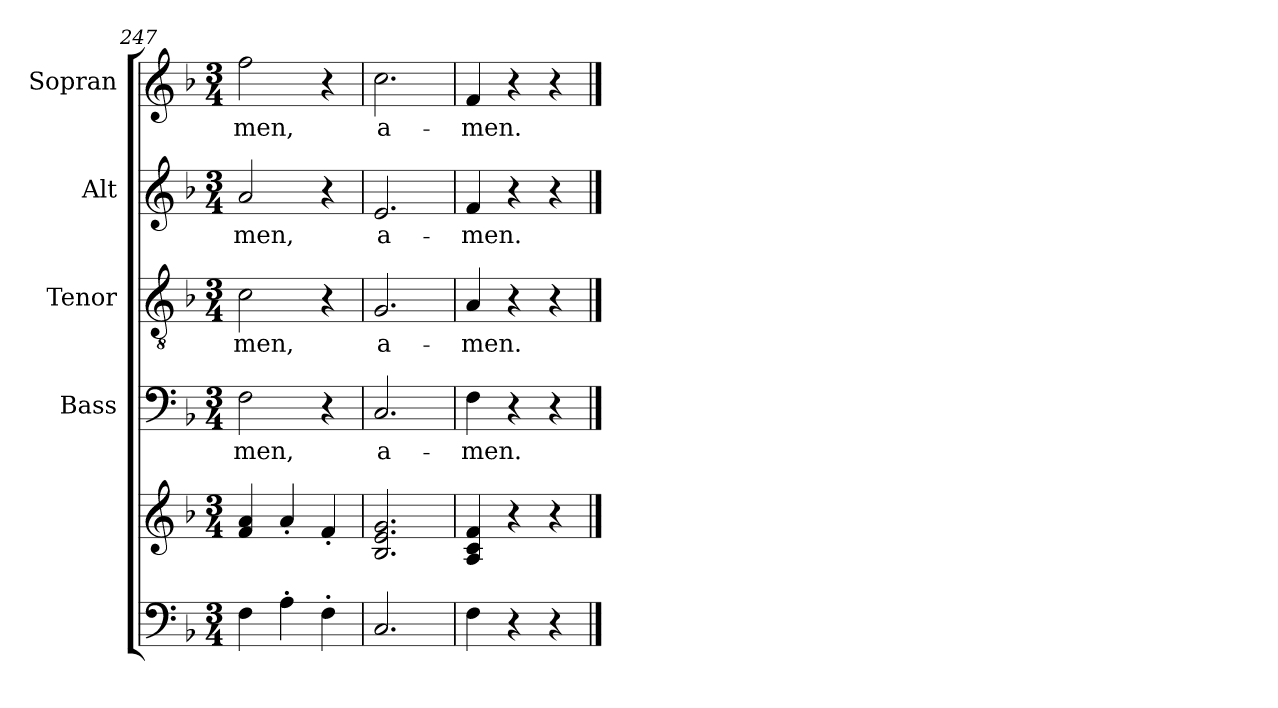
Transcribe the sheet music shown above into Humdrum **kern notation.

**kern	**kern	**kern	**text	**kern	**text	**kern	**text	**kern	**text
*part5	*part5	*part4	*part4	*part3	*part3	*part2	*part2	*part1	*part1
*staff6	*staff5	*staff4	*staff4	*staff3	*staff3	*staff2	*staff2	*staff1	*staff1
*	*	*I"Bass	*	*I"Tenor	*	*I"Alt	*	*I"Sopran	*
*	*	*I'B.	*	*I'T.	*	*I'A.	*	*I'S.	*
*clefF4	*clefG2	*clefF4	*	*clefGv2	*	*clefG2	*	*clefG2	*
*k[b-]	*k[b-]	*k[b-]	*	*k[b-]	*	*k[b-]	*	*k[b-]	*
*F:	*F:	*F:	*	*F:	*	*F:	*	*F:	*
*M3/4	*M3/4	*M3/4	*	*M3/4	*	*M3/4	*	*M3/4	*
=247	=247	=247	=247	=247	=247	=247	=247	=247	=247
!	!	!	!LO:LY:b	!	!LO:LY:b	!	!LO:LY:b	!	!LO:LY:b
4F\	4f/ 4a/	2F\	-men,	2c\	-men,	2a/	-men,	2ff\	-men,
4A'>\	4a'</	.	.	.	.	.	.	.	.
4F'>\	4f'</	4r	.	4r	.	4r	.	4r	.
=248	=248	=248	=248	=248	=248	=248	=248	=248	=248
!	!	!	!LO:LY:b	!	!LO:LY:b	!	!LO:LY:b	!	!LO:LY:b
2.C/	2.B-/ 2.e/ 2.g/	2.C/	a-	2.G/	a-	2.e/	a-	2.cc\	a-
=249	=249	=249	=249	=249	=249	=249	=249	=249	=249
!	!	!	!LO:LY:b	!	!LO:LY:b	!	!LO:LY:b	!	!LO:LY:b
4F\	4A/ 4c/ 4f/	4F\	-men.	4A/	-men.	4f/	-men.	4f/	-men.
4r	4r	4r	.	4r	.	4r	.	4r	.
4r	4r	4r	.	4r	.	4r	.	4r	.
==	==	==	==	==	==	==	==	==	==
*-	*-	*-	*-	*-	*-	*-	*-	*-	*-
